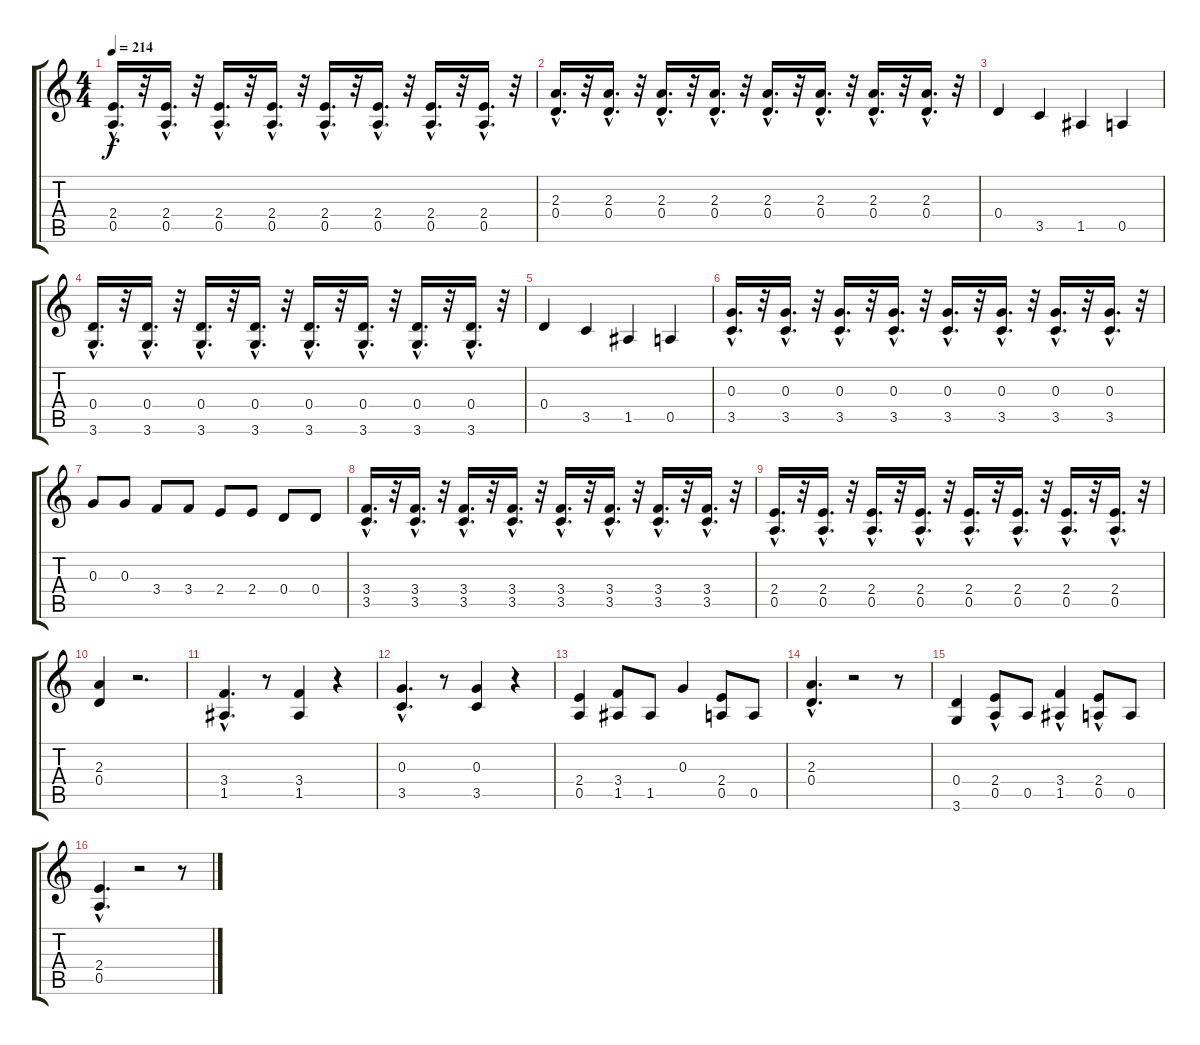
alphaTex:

\track "" {instrument distortionguitar}
\staff {score tabs}
\tuning (E4 B3 G3 D3 A2 E2) {hide}
\ts (4 4)
\tempo 214
\clef g2
\ks c
(2.4{hac} 0.5{hac}).16{d dy f} r.32 (2.4{hac} 0.5{hac}).16{d} r.32 (2.4{hac} 0.5{hac}).16{d} r.32 (2.4{hac} 0.5{hac}).16{d} r.32 (2.4{hac} 0.5{hac}).16{d} r.32 (2.4{hac} 0.5{hac}).16{d} r.32 (2.4{hac} 0.5{hac}).16{d} r.32 (2.4{hac} 0.5{hac}).16{d} r.32 |
(2.3{hac} 0.4{hac}).16{d} r.32 (2.3{hac} 0.4{hac}).16{d} r.32 (2.3{hac} 0.4{hac}).16{d} r.32 (2.3{hac} 0.4{hac}).16{d} r.32 (2.3{hac} 0.4{hac}).16{d} r.32 (2.3{hac} 0.4{hac}).16{d} r.32 (2.3{hac} 0.4{hac}).16{d} r.32 (2.3{hac} 0.4{hac}).16{d} r.32 |
0.4.4 3.5.4 1.5.4 0.5.4 |
(0.4{hac} 3.6{hac}).16{d} r.32 (0.4{hac} 3.6{hac}).16{d} r.32 (0.4{hac} 3.6{hac}).16{d} r.32 (0.4{hac} 3.6{hac}).16{d} r.32 (0.4{hac} 3.6{hac}).16{d} r.32 (0.4{hac} 3.6{hac}).16{d} r.32 (0.4{hac} 3.6{hac}).16{d} r.32 (0.4{hac} 3.6{hac}).16{d} r.32 |
0.4.4 3.5.4 1.5.4 0.5.4 |
(0.3{hac} 3.5{hac}).16{d} r.32 (0.3{hac} 3.5{hac}).16{d} r.32 (0.3{hac} 3.5{hac}).16{d} r.32 (0.3{hac} 3.5{hac}).16{d} r.32 (0.3{hac} 3.5{hac}).16{d} r.32 (0.3{hac} 3.5{hac}).16{d} r.32 (0.3{hac} 3.5{hac}).16{d} r.32 (0.3{hac} 3.5{hac}).16{d} r.32 |
0.3.8 0.3.8 3.4.8 3.4.8 2.4.8 2.4.8 0.4.8 0.4.8 |
(3.4{hac} 3.5{hac}).16{d} r.32 (3.4{hac} 3.5{hac}).16{d} r.32 (3.4{hac} 3.5{hac}).16{d} r.32 (3.4{hac} 3.5{hac}).16{d} r.32 (3.4{hac} 3.5{hac}).16{d} r.32 (3.4{hac} 3.5{hac}).16{d} r.32 (3.4{hac} 3.5{hac}).16{d} r.32 (3.4{hac} 3.5{hac}).16{d} r.32 |
(2.4{hac} 0.5{hac}).16{d} r.32 (2.4{hac} 0.5{hac}).16{d} r.32 (2.4{hac} 0.5{hac}).16{d} r.32 (2.4{hac} 0.5{hac}).16{d} r.32 (2.4{hac} 0.5{hac}).16{d} r.32 (2.4{hac} 0.5{hac}).16{d} r.32 (2.4{hac} 0.5{hac}).16{d} r.32 (2.4{hac} 0.5{hac}).16{d} r.32 |
(2.3 0.4).4 r.2{d} |
(3.4{hac} 1.5{hac}).4{d} r.8 (3.4 1.5).4 r.4 |
(0.3{hac} 3.5{hac}).4{d} r.8 (0.3 3.5).4 r.4 |
(2.4 0.5).4 (3.4 1.5).8 1.5.8 0.3.4 (2.4 0.5).8 0.5.8 |
(2.3{hac} 0.4{hac}).4{d} r.2 r.8 |
(0.4 3.6).4 (2.4{hac} 0.5).8 0.5.8 (3.4{hac} 1.5).4 (2.4{hac} 0.5).8 0.5.8 |
(2.4{hac} 0.5{hac}).4{d} r.2 r.8
